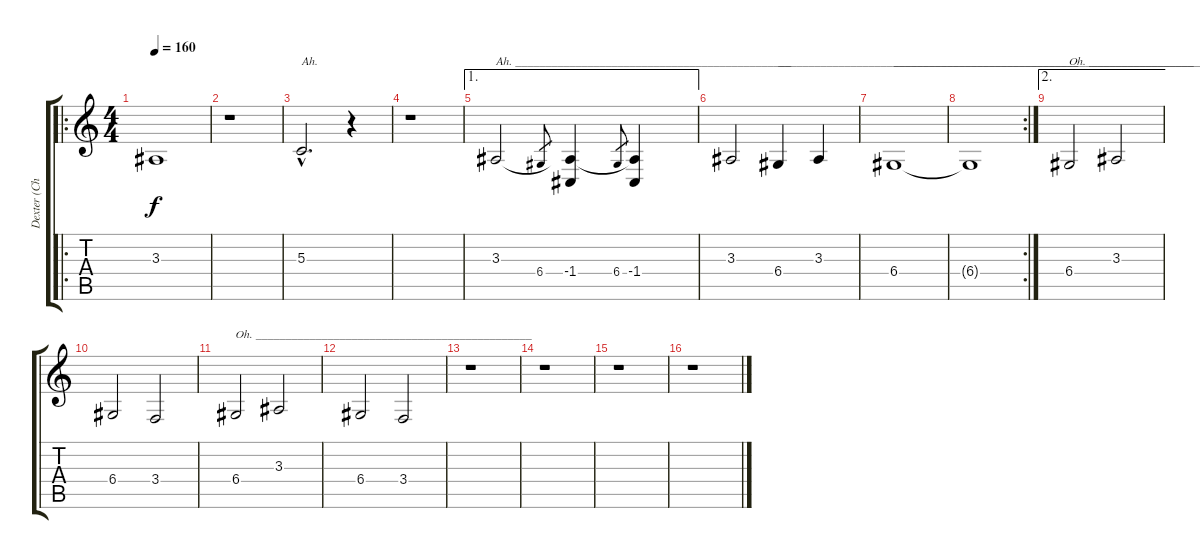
\track ("Dexter (Chant)" "Dexter (Ch") {instrument mutedtrumpet}
\staff {score tabs}
\tuning (E4 B3 G3 D3 A2 E2) {hide}
\ro
\ts (4 4)
\tempo 160
\clef g2
\ks c
3.3{t}.1{dy f} |
r.1 |
5.3{hac}.2{d txt "Ah."} r.4 |
r.1 |
\ae 1
3.3.2{txt "Ah. ______________________________________________"} 6.4.8{gr} (3.3{t} -1.4).4 6.4.8{gr} (3.3{t} -1.4).4 |
3.3.2 6.4.4{txt "__________________________________________________"} 3.3.4 |
6.4.1{txt "__________________________________________________"} |
\rc 2
6.4{t}.1 |
\ae 2
6.4.2{txt "Oh. ______________________________________________"} 3.3.2 |
6.4.2 3.4.2 |
6.4.2{txt "Oh. ______________________________________________"} 3.3.2 |
6.4.2 3.4.2 |
r.1 |
r.1 |
r.1 |
r.1
